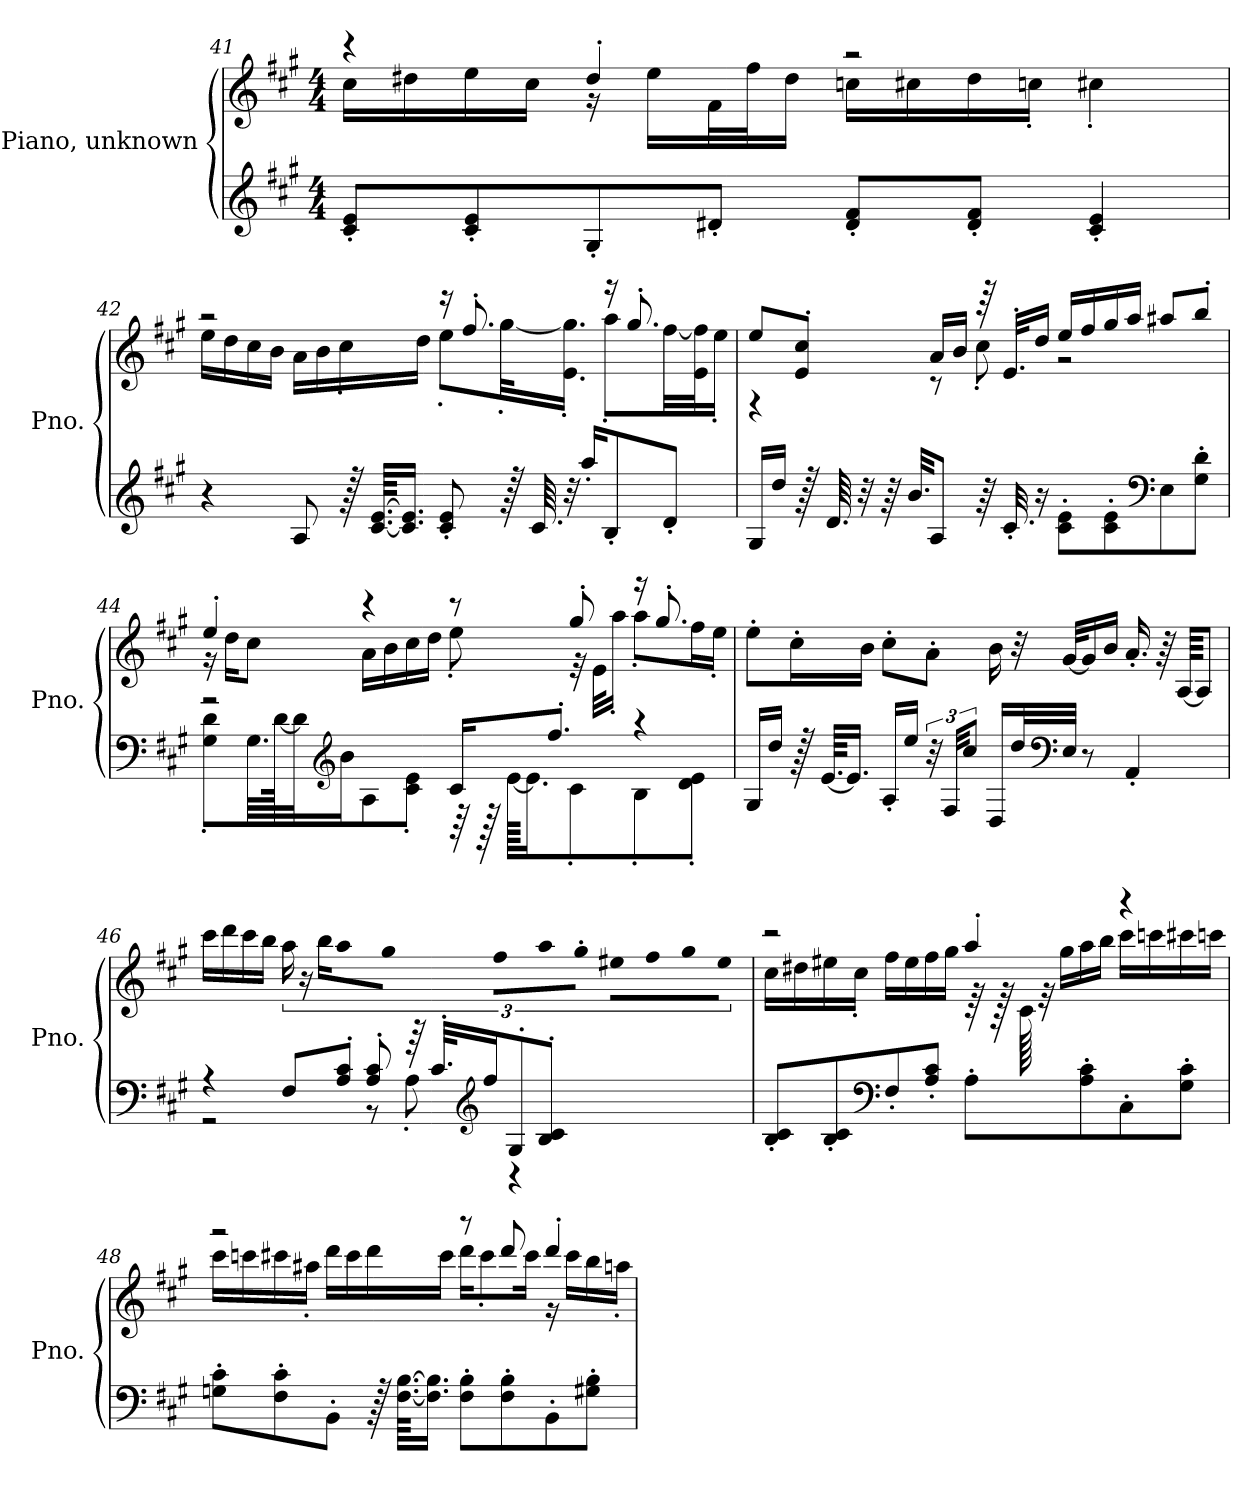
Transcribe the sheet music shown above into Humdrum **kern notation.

**kern	**kern
*part1	*part1
*staff2	*staff1
*I"Piano, unknown	*
*I'Pno.	*
*clefG2	*clefG2
*k[f#c#g#]	*k[f#c#g#]
*M4/4	*M4/4
=41	=41
*	*^
8c#/' 8e/'L	4r	16cc#\LL
.	.	16dd#X\
8c#/' 8e/'	.	16ee\
.	.	16cc#\JJ
8G#'/	4dd#'/	16r
.	.	16ee\LL
8d#X'/J	.	32f#\L
.	.	32ff#\J
.	.	16dd#\JJ
8d#/' 8f#/'L	2r	16ccn\LL
.	.	16cc#X\
8d#/' 8f#/'J	.	16dd#\
.	.	16ccn'\JJ
4c#/' 4e/'	.	4cc#X'\
!!LO:LB:g=z	!!
=42	=42	=42
4r	2r	16ee\LL
.	.	16dd\
.	.	16cc#\
.	.	16b\JJ
8A/	.	16a\LL
.	.	16b\
128r	.	16cc#'\
[64.c#/ [64.e/KKLL	.	.
16.c#/] 16.e/]JJ	.	.
.	.	16dd\JJ
8c#/' 8e/'	16r	8ee'\L
.	8.ff#'/	.
128r	.	[32gg#'\KL
64.c#/	.	.
32r	.	16.e\' 16.gg#\]'JJ
16aa'/KL	.	.
8B'/	16r	8aa'\L
.	8.gg#'/	.
8d'/J	.	[32ff#\LL
.	.	32e\ 32ff#\]J
.	.	16ee'\JJ
=43	=43	=43
16G#/LL	8ee/L	4r
16dd/JJ	.	.
128r	8e/' 8cc#/'J	.
64.d/	.	.
32r	.	.
64r	.	.
32.b/KKL	.	.
8A/J	16a/LL	8r
.	16b/JJ	.
64r	64r	8cc#'\
32.c#'/	32.e'/KLL	.
16r	16dd/JJ	.
8c#\' 8e\'L	16ee/LL	2r
.	16ff#/	.
8c#\' 8e\'	16gg#/	.
.	16aa/JJ	.
*clefF4	*	*
8E\	8aa#X/L	.
8G#\' 8d\'J	8bb'/J	.
!!LO:LB:g=z	!!
=44	=44	=44
*^	*	*
2r	8G#\' 8d\'L	4ee'/	16r
.	.	.	16dd\KL
.	64.G#\LLL	.	8cc#\J
.	[128d\JK	.	.
.	32d\J]	.	.
*clefG2	*	*	*
.	16b\J	.	.
.	8A\	4r	16a\LL
.	.	.	16b\
.	8c#\' 8e\'J	.	16cc#\
.	.	.	16dd\JJ
16c#/KL	64r	8r	8ee'\
.	128r	.	.
.	[128e\KKKLL	.	.
.	16.e\J]	.	.
8.ff#'/J	.	.	.
.	8c#'\	8gg#'/	32r
.	.	.	32e\KLL
.	.	.	16aa'\JJ
4r	8B'\	16r	8aa'\L
.	.	8.gg#'/	.
.	8d\' 8e\'J	.	16ff#\L
.	.	.	16ee'\JJ
*v	*v	*	*
*	*v	*v
!!LO:LB:g=z
=45	=45
16G#/LL	8ee'\L
16dd/JJ	.
128r	16cc#'\L
[64.e/KKLL	.
16.e/JJ]	.
.	16b\JJ
16A'/LL	8cc#'\L
16ee/JJ	.
48r	8a'\J
48F#/KKL	.
12cc#/J	.
16D/LL	16b\
32dd/L	32r
*clefF4	*
32E/JJJ	[32g#/KLL
8r	16g#/]
.	16b/JJ
4AA'/	16.a'/
.	64r
.	[64A/KKKL
.	8A/J]
=46	=46
*^	*
4r	2r	16ccc#\LL
.	.	16ddd\
.	.	16ccc#\
.	.	16bb\JJ
8F#/L	.	24aa\
.	.	24r
.	.	24bb\LL
8A/' 8c#/'J	.	16aa\
.	.	16gg#\JJ
8A/' 8c#/'	8r	16ff#\LL
.	.	16aa\J
64r	8A'\	8gg#'\J
32.c#'/KLL	.	.
*clefG2	*	*
16ff#/J	.	.
8G#'/	4r	16ee#X\LL
.	.	16ff#\
8B/' 8c#/'J	.	16gg#\
.	.	16ee#\JJ
*v	*v	*
!!LO:PB:g=z
=47	=47
*	*^
8B/' 8c#/'L	2r	16cc#\LL
.	.	16dd#X\
8B/' 8c#/'	.	16ee#X\
.	.	16cc#'\JJ
*clefF4	*	*
8F#'/	.	16ff#\LL
.	.	16ee#\
8A/' 8c#/'J	.	16ff#\
.	.	16gg#\JJ
8A'\L	4aa'/	64r
.	.	128r
.	.	128c#\
.	.	32r
.	.	16gg#\LL
8A\' 8c#\'	.	16aa\
.	.	16bb\JJ
8C#'\	4r	16ccc#\LL
.	.	16cccn\
8G#\' 8c#\'J	.	16ccc#X\
.	.	16cccn\JJ
!!LO:LB:g=z	!!
=48	=48	=48
8Gn\' 8c#\'L	2r	16ccc#\LL
.	.	16cccn\
8F#\' 8c#\'	.	16ccc#X\
.	.	16aa#X'\JJ
8BB'\J	.	16ddd\LL
.	.	16ccc#\
128r	.	16ddd\
[64.F#\ [64.B\KKLL	.	.
16.F#\] 16.B\]JJ	.	.
.	.	16ccc#\JJ
8F#\' 8B\'L	8r	16ddd\KL
.	.	8ccc#'\
8F#\' 8B\'	8ddd/	.
.	.	16ccc#\Jk
8BB'\	4ddd'/	16r
.	.	16ccc#\LL
8G#X\' 8B\'J	.	16bb\
.	.	16aan'\JJ
*	*v	*v
=	=
*-	*-
